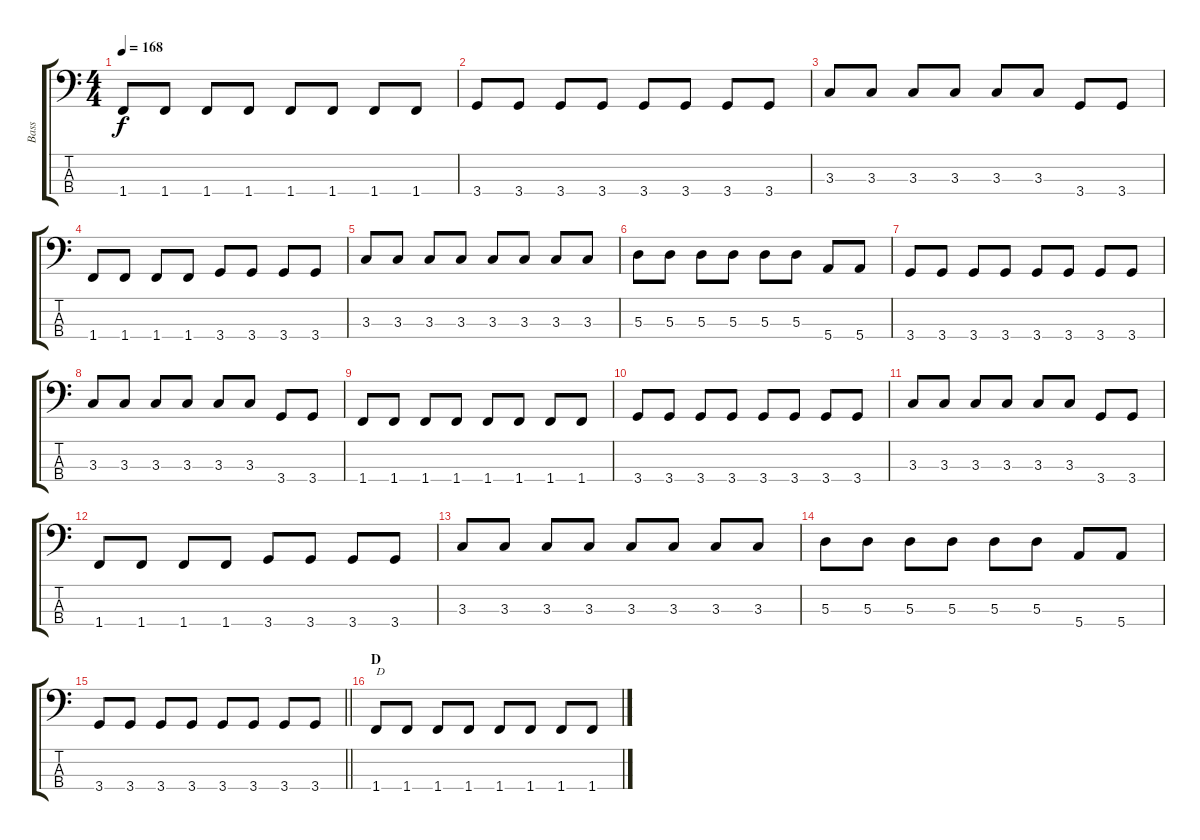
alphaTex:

\track ("Bass" "Bass") {instrument electricbasspick}
\staff {score tabs}
\tuning (G2 D2 A1 E1) {hide}
\ts (4 4)
\tempo 168
\clef f4
\ks c
1.4.8{dy f} 1.4.8 1.4.8 1.4.8 1.4.8 1.4.8 1.4.8 1.4.8 |
3.4.8 3.4.8 3.4.8 3.4.8 3.4.8 3.4.8 3.4.8 3.4.8 |
3.3.8 3.3.8 3.3.8 3.3.8 3.3.8 3.3.8 3.4.8 3.4.8 |
1.4.8 1.4.8 1.4.8 1.4.8 3.4.8 3.4.8 3.4.8 3.4.8 |
3.3.8 3.3.8 3.3.8 3.3.8 3.3.8 3.3.8 3.3.8 3.3.8 |
5.3.8 5.3.8 5.3.8 5.3.8 5.3.8 5.3.8 5.4.8 5.4.8 |
3.4.8 3.4.8 3.4.8 3.4.8 3.4.8 3.4.8 3.4.8 3.4.8 |
3.3.8 3.3.8 3.3.8 3.3.8 3.3.8 3.3.8 3.4.8 3.4.8 |
1.4.8 1.4.8 1.4.8 1.4.8 1.4.8 1.4.8 1.4.8 1.4.8 |
3.4.8 3.4.8 3.4.8 3.4.8 3.4.8 3.4.8 3.4.8 3.4.8 |
3.3.8 3.3.8 3.3.8 3.3.8 3.3.8 3.3.8 3.4.8 3.4.8 |
1.4.8 1.4.8 1.4.8 1.4.8 3.4.8 3.4.8 3.4.8 3.4.8 |
3.3.8 3.3.8 3.3.8 3.3.8 3.3.8 3.3.8 3.3.8 3.3.8 |
5.3.8 5.3.8 5.3.8 5.3.8 5.3.8 5.3.8 5.4.8 5.4.8 |
\barLineRight lightlight
3.4.8 3.4.8 3.4.8 3.4.8 3.4.8 3.4.8 3.4.8 3.4.8 |
\section ("" "D")
1.4.8{txt "D"} 1.4.8 1.4.8 1.4.8 1.4.8 1.4.8 1.4.8 1.4.8
